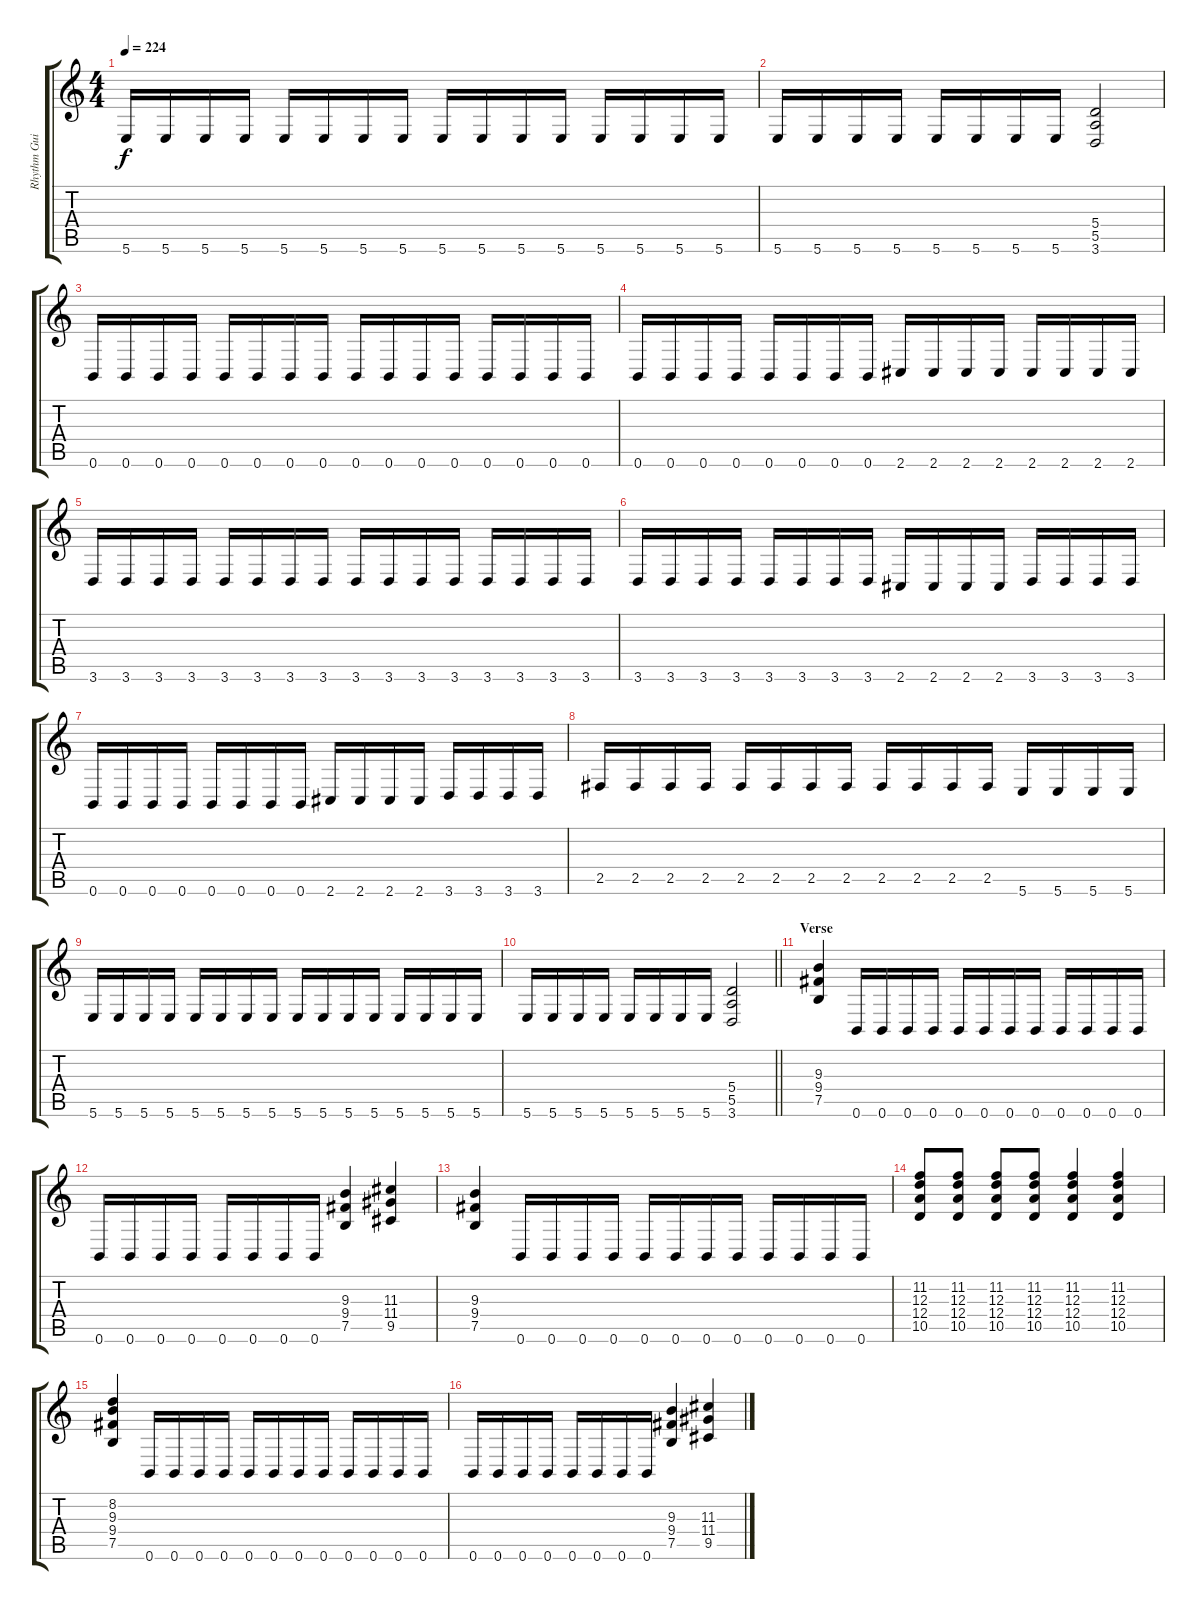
\track ("Rhythm Guitar II" "Rhythm Gui") {instrument distortionguitar}
\staff {score tabs}
\tuning (B3 Gb3 D3 A2 E2 B1) {hide}
\ts (4 4)
\tempo 224
\clef g2
\ks c
5.6.16{dy f} 5.6.16 5.6.16 5.6.16 5.6.16 5.6.16 5.6.16 5.6.16 5.6.16 5.6.16 5.6.16 5.6.16 5.6.16 5.6.16 5.6.16 5.6.16 |
5.6.16 5.6.16 5.6.16 5.6.16 5.6.16 5.6.16 5.6.16 5.6.16 (5.4 5.5 3.6).2 |
0.6.16 0.6.16 0.6.16 0.6.16 0.6.16 0.6.16 0.6.16 0.6.16 0.6.16 0.6.16 0.6.16 0.6.16 0.6.16 0.6.16 0.6.16 0.6.16 |
0.6.16 0.6.16 0.6.16 0.6.16 0.6.16 0.6.16 0.6.16 0.6.16 2.6.16 2.6.16 2.6.16 2.6.16 2.6.16 2.6.16 2.6.16 2.6.16 |
3.6.16 3.6.16 3.6.16 3.6.16 3.6.16 3.6.16 3.6.16 3.6.16 3.6.16 3.6.16 3.6.16 3.6.16 3.6.16 3.6.16 3.6.16 3.6.16 |
3.6.16 3.6.16 3.6.16 3.6.16 3.6.16 3.6.16 3.6.16 3.6.16 2.6.16 2.6.16 2.6.16 2.6.16 3.6.16 3.6.16 3.6.16 3.6.16 |
0.6.16 0.6.16 0.6.16 0.6.16 0.6.16 0.6.16 0.6.16 0.6.16 2.6.16 2.6.16 2.6.16 2.6.16 3.6.16 3.6.16 3.6.16 3.6.16 |
2.5.16 2.5.16 2.5.16 2.5.16 2.5.16 2.5.16 2.5.16 2.5.16 2.5.16 2.5.16 2.5.16 2.5.16 5.6.16 5.6.16 5.6.16 5.6.16 |
5.6.16 5.6.16 5.6.16 5.6.16 5.6.16 5.6.16 5.6.16 5.6.16 5.6.16 5.6.16 5.6.16 5.6.16 5.6.16 5.6.16 5.6.16 5.6.16 |
\barLineRight lightlight
5.6.16 5.6.16 5.6.16 5.6.16 5.6.16 5.6.16 5.6.16 5.6.16 (5.4 5.5 3.6).2 |
\section ("" "Verse")
(9.3 9.4 7.5).4 0.6.16 0.6.16 0.6.16 0.6.16 0.6.16 0.6.16 0.6.16 0.6.16 0.6.16 0.6.16 0.6.16 0.6.16 |
0.6.16 0.6.16 0.6.16 0.6.16 0.6.16 0.6.16 0.6.16 0.6.16 (9.3 9.4 7.5).4 (11.3 11.4 9.5).4 |
(9.3 9.4 7.5).4 0.6.16 0.6.16 0.6.16 0.6.16 0.6.16 0.6.16 0.6.16 0.6.16 0.6.16 0.6.16 0.6.16 0.6.16 |
(11.2 12.3 12.4 10.5).8 (11.2 12.3 12.4 10.5).8 (11.2 12.3 12.4 10.5).8 (11.2 12.3 12.4 10.5).8 (11.2 12.3 12.4 10.5).4 (11.2 12.3 12.4 10.5).4 |
(8.2 9.3 9.4 7.5).4 0.6.16 0.6.16 0.6.16 0.6.16 0.6.16 0.6.16 0.6.16 0.6.16 0.6.16 0.6.16 0.6.16 0.6.16 |
0.6.16 0.6.16 0.6.16 0.6.16 0.6.16 0.6.16 0.6.16 0.6.16 (9.3 9.4 7.5).4 (11.3 11.4 9.5).4
